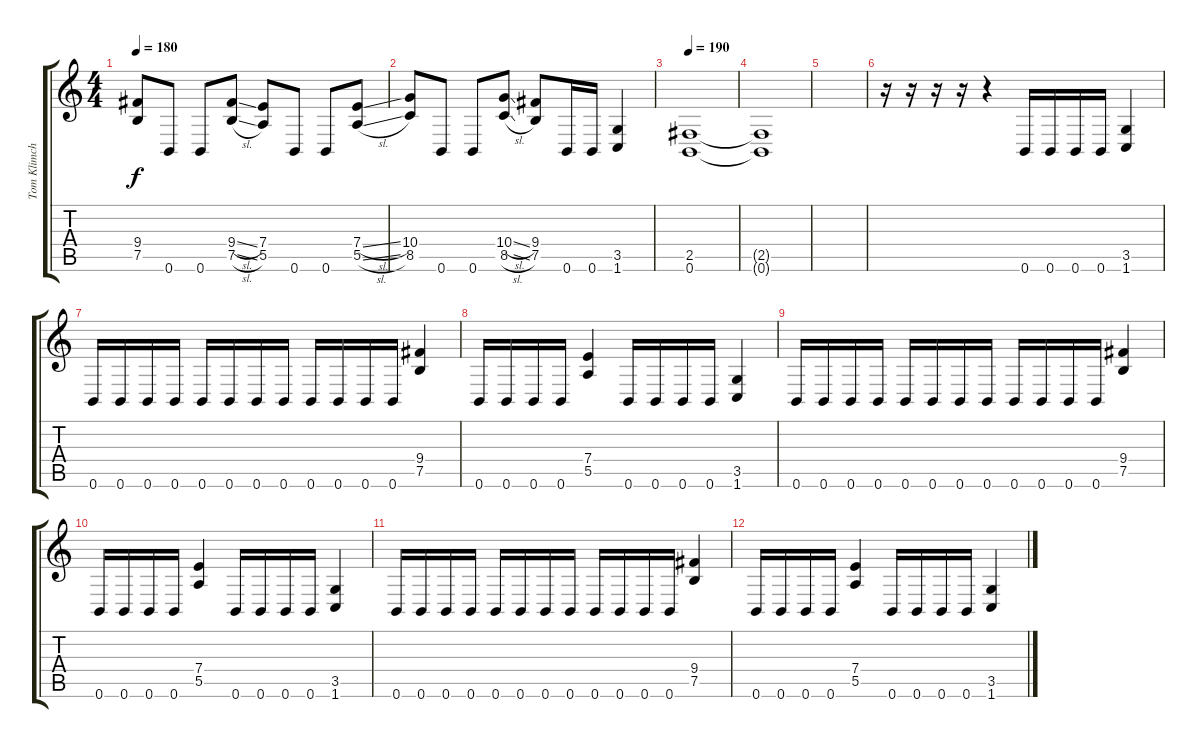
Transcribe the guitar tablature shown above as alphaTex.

\track ("Tom Klimchuck (lead guitar)" "Tom Klimch") {instrument distortionguitar}
\staff {score tabs}
\tuning (B3 Gb3 D3 A2 E2 B1) {hide}
\ts (4 4)
\tempo 180
\clef g2
\ks c
(9.4 7.5).8{dy f} 0.6.8 0.6.8 (9.4{sl} 7.5{sl}).8 (7.4 5.5).8 0.6.8 0.6.8 (7.4{sl} 5.5{sl}).8 |
(10.4 8.5).8 0.6.8 0.6.8 (10.4{sl} 8.5{sl}).8 (9.4 7.5).8 0.6.16 0.6.16 (3.5 1.6).4 |
\tempo 190
(2.5 0.6).1 |
(2.5{t} 0.6{t}).1 |
|
r.16 r.16 r.16 r.16 r.4 0.6.16 0.6.16 0.6.16 0.6.16 (3.5 1.6).4 |
0.6.16 0.6.16 0.6.16 0.6.16 0.6.16 0.6.16 0.6.16 0.6.16 0.6.16 0.6.16 0.6.16 0.6.16 (9.4 7.5).4 |
0.6.16 0.6.16 0.6.16 0.6.16 (7.4 5.5).4 0.6.16 0.6.16 0.6.16 0.6.16 (3.5 1.6).4 |
0.6.16 0.6.16 0.6.16 0.6.16 0.6.16 0.6.16 0.6.16 0.6.16 0.6.16 0.6.16 0.6.16 0.6.16 (9.4 7.5).4 |
0.6.16 0.6.16 0.6.16 0.6.16 (7.4 5.5).4 0.6.16 0.6.16 0.6.16 0.6.16 (3.5 1.6).4 |
0.6.16 0.6.16 0.6.16 0.6.16 0.6.16 0.6.16 0.6.16 0.6.16 0.6.16 0.6.16 0.6.16 0.6.16 (9.4 7.5).4 |
0.6.16 0.6.16 0.6.16 0.6.16 (7.4 5.5).4 0.6.16 0.6.16 0.6.16 0.6.16 (3.5 1.6).4
